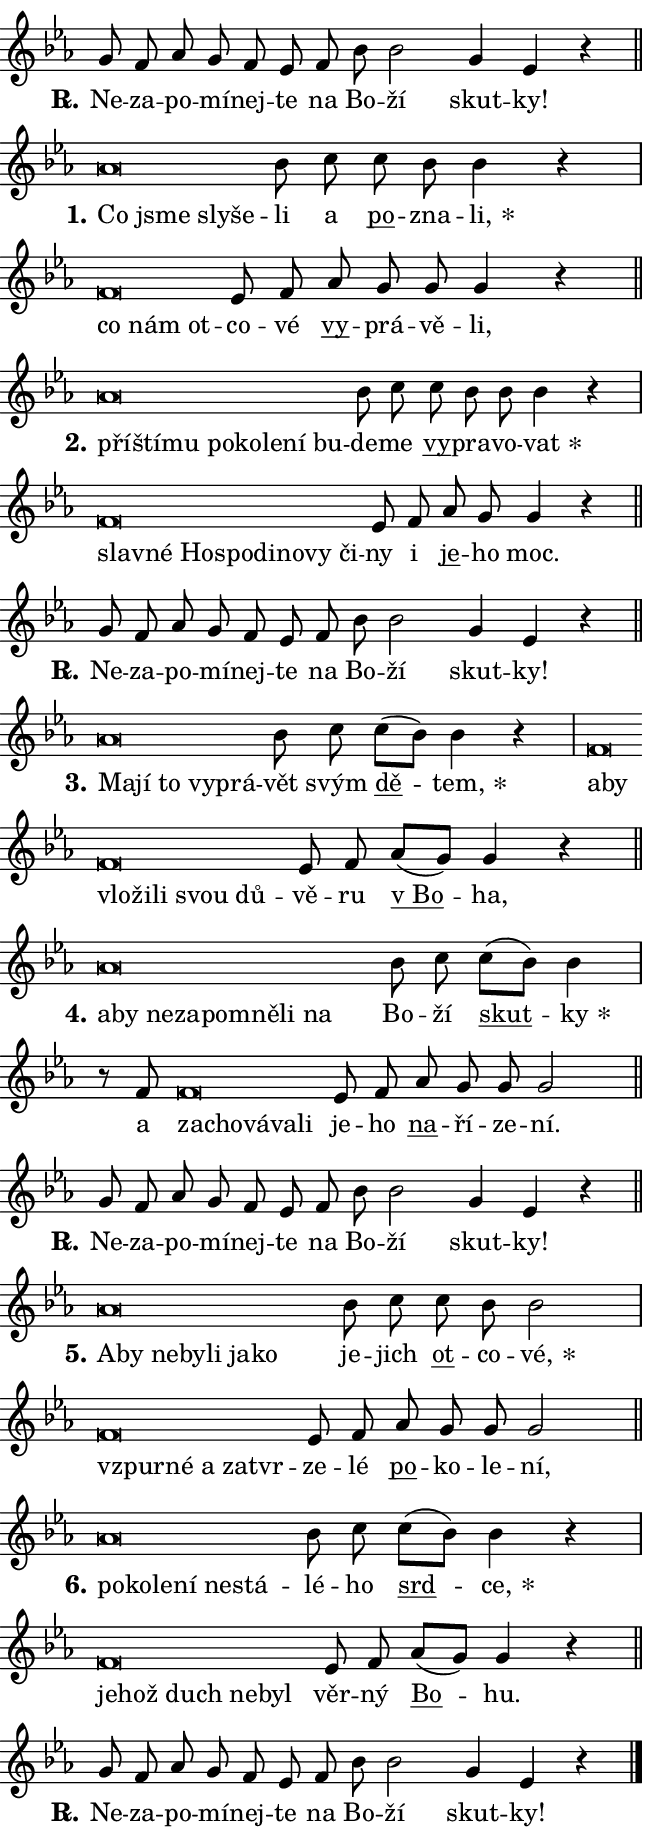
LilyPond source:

\version "2.24.0"
\header { tagline = "" }
\paper {
  indent = 0\cm
  top-margin = 0\cm
  right-margin = 0.13\cm % to fit lyric hyphens
  bottom-margin = 0\cm
  left-margin = 0\cm
  paper-width = 11\cm
  page-breaking = #ly:one-page-breaking
  system-system-spacing.basic-distance = #11
  score-system-spacing.basic-distance = #11
  ragged-last = ##f
}


%% Author: Thomas Morley
%% https://lists.gnu.org/archive/html/lilypond-user/2020-05/msg00002.html
#(define (line-position grob)
"Returns position of @var[grob} in current system:
   @code{'start}, if at first time-step
   @code{'end}, if at last time-step
   @code{'middle} otherwise
"
  (let* ((col (ly:item-get-column grob))
         (ln (ly:grob-object col 'left-neighbor))
         (rn (ly:grob-object col 'right-neighbor))
         (col-to-check-left (if (ly:grob? ln) ln col))
         (col-to-check-right (if (ly:grob? rn) rn col))
         (break-dir-left
           (and
             (ly:grob-property col-to-check-left 'non-musical #f)
             (ly:item-break-dir col-to-check-left)))
         (break-dir-right
           (and
             (ly:grob-property col-to-check-right 'non-musical #f)
             (ly:item-break-dir col-to-check-right))))
        (cond ((eqv? 1 break-dir-left) 'start)
              ((eqv? -1 break-dir-right) 'end)
              (else 'middle))))

#(define (tranparent-at-line-position vctor)
  (lambda (grob)
  "Relying on @code{line-position} select the relevant enry from @var{vctor}.
Used to determine transparency,"
    (case (line-position grob)
      ((end) (not (vector-ref vctor 0)))
      ((middle) (not (vector-ref vctor 1)))
      ((start) (not (vector-ref vctor 2))))))

noteHeadBreakVisibility =
#(define-music-function (break-visibility)(vector?)
"Makes @code{NoteHead}s transparent relying on @var{break-visibility}"
#{
  \override NoteHead.transparent =
    #(tranparent-at-line-position break-visibility)
#})

#(define delete-ledgers-for-transparent-note-heads
  (lambda (grob)
    "Reads whether a @code{NoteHead} is transparent.
If so this @code{NoteHead} is removed from @code{'note-heads} from
@var{grob}, which is supposed to be @code{LedgerLineSpanner}.
As a result ledgers are not printed for this @code{NoteHead}"
    (let* ((nhds-array (ly:grob-object grob 'note-heads))
           (nhds-list
             (if (ly:grob-array? nhds-array)
                 (ly:grob-array->list nhds-array)
                 '()))
           ;; Relies on the transparent-property being done before
           ;; Staff.LedgerLineSpanner.after-line-breaking is executed.
           ;; This is fragile ...
           (to-keep
             (remove
               (lambda (nhd)
                 (ly:grob-property nhd 'transparent #f))
               nhds-list)))
      ;; TODO find a better method to iterate over grob-arrays, similiar
      ;; to filter/remove etc for lists
      ;; For now rebuilt from scratch
      (set! (ly:grob-object grob 'note-heads)  '())
      (for-each
        (lambda (nhd)
          (ly:pointer-group-interface::add-grob grob 'note-heads nhd))
        to-keep))))

squashNotes = {
  \override NoteHead.X-extent = #'(-0.2 . 0.2)
  \override NoteHead.Y-extent = #'(-0.75 . 0)
  \override NoteHead.stencil =
    #(lambda (grob)
       (let ((pos (ly:grob-property grob 'staff-position)))
         (begin
           (if (< pos -7) (display "ERROR: Lower brevis then expected\n") (display ""))
           (if (<= pos -6) ly:text-interface::print ly:note-head::print))))
}
unSquashNotes = {
  \revert NoteHead.X-extent
  \revert NoteHead.Y-extent
  \revert NoteHead.stencil
}

hideNotes = \noteHeadBreakVisibility #begin-of-line-visible
unHideNotes = \noteHeadBreakVisibility #all-visible

% work-around for resetting accidentals
% https://lilypond.org/doc/v2.23/Documentation/notation/displaying-rhythms#unmetered-music
cadenzaMeasure = {
  \cadenzaOff
  \partial 1024 s1024
  \cadenzaOn
}

#(define-markup-command (accent layout props text) (markup?)
  "Underline accented syllable"
  (interpret-markup layout props
    #{\markup \override #'(offset . 4.3) \underline { #text }#}))

responsum = \markup \concat {
  "R" \hspace #-1.05 \path #0.1 #'((moveto 0 0.07) (lineto 0.9 0.8)) \hspace #0.05 "."
}

spaceSize = #0.6828661417322834 % exact space size for TeX Gyre Schola

\layout {
  \context {
    \Staff
    \remove "Time_signature_engraver"
    \override LedgerLineSpanner.after-line-breaking = #delete-ledgers-for-transparent-note-heads
  }
  \context {
    \Lyrics {
      \override LyricSpace.minimum-distance = \spaceSize
      \override LyricText.font-name = #"TeX Gyre Schola"
      \override LyricText.font-size = 1
      \override StanzaNumber.font-name = #"TeX Gyre Schola Bold"
      \override StanzaNumber.font-size = 1
    }
  }
  \context {
    \Score 
    \override NoteHead.text =
      #(lambda (grob) 
        (let ((pos (ly:grob-property grob 'staff-position)))
          #{\markup {
            \combine
              \halign #-0.55 \raise #(if (= pos -6) 0 0.5) \override #'(thickness . 2) \draw-line #'(3.2 . 0)
              \musicglyph "noteheads.sM1"
          }#}))
  }
}

% magnetic-lyrics.ily
%
%   written by
%     Jean Abou Samra <jean@abou-samra.fr>
%     Werner Lemberg <wl@gnu.org>
%
%   adapted by
%     Jiri Hon <jiri.hon@gmail.com>
%
% Version 2022-Apr-15

% https://www.mail-archive.com/lilypond-user@gnu.org/msg149350.html

#(define (Left_hyphen_pointer_engraver context)
   "Collect syllable-hyphen-syllable occurrences in lyrics and store
them in properties.  This engraver only looks to the left.  For
example, if the lyrics input is @code{foo -- bar}, it does the
following.

@itemize @bullet
@item
Set the @code{text} property of the @code{LyricHyphen} grob between
@q{foo} and @q{bar} to @code{foo}.

@item
Set the @code{left-hyphen} property of the @code{LyricText} grob with
text @q{foo} to the @code{LyricHyphen} grob between @q{foo} and
@q{bar}.
@end itemize

Use this auxiliary engraver in combination with the
@code{lyric-@/text::@/apply-@/magnetic-@/offset!} hook."
   (let ((hyphen #f)
         (text #f))
     (make-engraver
      (acknowledgers
       ((lyric-syllable-interface engraver grob source-engraver)
        (set! text grob)))
      (end-acknowledgers
       ((lyric-hyphen-interface engraver grob source-engraver)
        ;(when (not (grob::has-interface grob 'lyric-space-interface))
          (set! hyphen grob)));)
      ((stop-translation-timestep engraver)
       (when (and text hyphen)
         (ly:grob-set-object! text 'left-hyphen hyphen))
       (set! text #f)
       (set! hyphen #f)))))

#(define (lyric-text::apply-magnetic-offset! grob)
   "If the space between two syllables is less than the value in
property @code{LyricText@/.details@/.squash-threshold}, move the right
syllable to the left so that it gets concatenated with the left
syllable.

Use this function as a hook for
@code{LyricText@/.after-@/line-@/breaking} if the
@code{Left_@/hyphen_@/pointer_@/engraver} is active."
   (let ((hyphen (ly:grob-object grob 'left-hyphen #f)))
     (when hyphen
       (let ((left-text (ly:spanner-bound hyphen LEFT)))
         (when (grob::has-interface left-text 'lyric-syllable-interface)
           (let* ((common (ly:grob-common-refpoint grob left-text X))
                  (this-x-ext (ly:grob-extent grob common X))
                  (left-x-ext
                   (begin
                     ;; Trigger magnetism for left-text.
                     (ly:grob-property left-text 'after-line-breaking)
                     (ly:grob-extent left-text common X)))
                  ;; `delta` is the gap width between two syllables.
                  (delta (- (interval-start this-x-ext)
                            (interval-end left-x-ext)))
                  (details (ly:grob-property grob 'details))
                  (threshold (assoc-get 'squash-threshold details 0.2)))
             (when (< delta threshold)
               (let* (;; We have to manipulate the input text so that
                      ;; ligatures crossing syllable boundaries are not
                      ;; disabled.  For languages based on the Latin
                      ;; script this is essentially a beautification.
                      ;; However, for non-Western scripts it can be a
                      ;; necessity.
                      (lt (ly:grob-property left-text 'text))
                      (rt (ly:grob-property grob 'text))
                      (is-space (grob::has-interface hyphen 'lyric-space-interface))
                      (space (if is-space " " ""))
                      (extra-delta (if is-space spaceSize 0))
                      ;; Append new syllable.
                      (ltrt-space (if (and (string? lt) (string? rt))
                                (string-append lt space rt)
                                (make-concat-markup (list lt space rt))))
                      ;; Right-align `ltrt` to the right side.
                      (ltrt-space-markup (grob-interpret-markup
                               grob
                               (make-translate-markup
                                (cons (interval-length this-x-ext) 0)
                                (make-right-align-markup ltrt-space)))))
                 (begin
                   ;; Don't print `left-text`.
                   (ly:grob-set-property! left-text 'stencil #f)
                   ;; Set text and stencil (which holds all collected
                   ;; syllables so far) and shift it to the left.
                   (ly:grob-set-property! grob 'text ltrt-space)
                   (ly:grob-set-property! grob 'stencil ltrt-space-markup)
                   (ly:grob-translate-axis! grob (- (- delta extra-delta)) X))))))))))


#(define (lyric-hyphen::displace-bounds-first grob)
   ;; Make very sure this callback isn't triggered too early.
   (let ((left (ly:spanner-bound grob LEFT))
         (right (ly:spanner-bound grob RIGHT)))
     (ly:grob-property left 'after-line-breaking)
     (ly:grob-property right 'after-line-breaking)
     (ly:lyric-hyphen::print grob)))

squashThreshold = #0.4

\layout {
  \context {
    \Lyrics
    \consists #Left_hyphen_pointer_engraver
    \override LyricText.after-line-breaking =
      #lyric-text::apply-magnetic-offset!
    \override LyricHyphen.stencil = #lyric-hyphen::displace-bounds-first
    \override LyricText.details.squash-threshold = \squashThreshold
    \override LyricHyphen.minimum-distance = 0
    \override LyricHyphen.minimum-length = \squashThreshold
  }
}

squashText = \override LyricText.details.squash-threshold = 9999
unSquashText = \override LyricText.details.squash-threshold = \squashThreshold

leftText = \override LyricText.self-alignment-X = #LEFT
unLeftText = \revert LyricText.self-alignment-X

starOffset = #(lambda (grob) 
                (let ((x_offset (ly:self-alignment-interface::aligned-on-x-parent grob)))
                  (if (= x_offset 0) 0 (+ x_offset 1.2))))

star = #(define-music-function (syllable)(string?)
"Append star separator at the end of a syllable"
#{
  \once \override LyricText.X-offset = #starOffset
  \lyricmode { \markup {
    #syllable
    \override #'((font-name . "TeX Gyre Schola Bold")) \hspace #0.2 \lower #0.65 \larger "*"
  } }
#})

starAccent = #(define-music-function (syllable)(string?)
"Append star separator at the end of a syllable and make accent"
#{
  \once \override LyricText.X-offset = #starOffset
  \lyricmode { \markup {
    \accent #syllable
    \override #'((font-name . "TeX Gyre Schola Bold")) \hspace #0.2 \lower #0.65 \larger "*"
  } }
#})

breath = #(define-music-function (syllable)(string?)
"Append breathing indicator at the end of a syllable"
#{
  \lyricmode { \markup { #syllable "+" } }
#})

optionalBreath = #(define-music-function (syllable)(string?)
"Append optional breathing indicator at the end of a syllable"
#{
  \lyricmode { \markup { #syllable "(+)" } }
#})


\score {
    <<
        \new Voice = "melody" { \cadenzaOn \key es \major \relative { g'8 f as g f es \bar "" f bes bes2 g4 es r \cadenzaMeasure \bar "||" \break } }
        \new Lyrics \lyricsto "melody" { \lyricmode { \set stanza = \responsum
Ne -- za -- po -- mí -- nej -- te na Bo -- ží skut -- ky! } }
    >>
    \layout {}
}

\score {
    <<
        \new Voice = "melody" { \cadenzaOn \key es \major \relative { \squashNotes as'\breve*1/16 \hideNotes \breve*1/16 \bar "" \breve*1/16 \breve*1/16 \bar "" \unHideNotes \unSquashNotes bes8 c \bar "" c bes bes4 r \cadenzaMeasure \bar "|" \squashNotes f\breve*1/16 \hideNotes \breve*1/16 \breve*1/16 \bar "" \unHideNotes \unSquashNotes es8 f \bar "" as g g g4 r \cadenzaMeasure \bar "||" \break } }
        \new Lyrics \lyricsto "melody" { \lyricmode { \set stanza = "1."
\leftText Co \squashText jsme sly -- še -- \unLeftText \unSquashText li a \markup \accent po -- zna -- \star li, \leftText co \squashText nám ot -- \unLeftText \unSquashText co -- vé \markup \accent vy -- prá -- vě -- li, } }
    >>
    \layout {}
}

\score {
    <<
        \new Voice = "melody" { \cadenzaOn \key es \major \relative { \squashNotes as'\breve*1/16 \hideNotes \breve*1/16 \bar "" \breve*1/16 \bar "" \breve*1/16 \bar "" \breve*1/16 \bar "" \breve*1/16 \bar "" \breve*1/16 \breve*1/16 \bar "" \unHideNotes \unSquashNotes bes8 c \bar "" c bes bes bes4 r \cadenzaMeasure \bar "|" \squashNotes f\breve*1/16 \hideNotes \breve*1/16 \bar "" \breve*1/16 \bar "" \breve*1/16 \bar "" \breve*1/16 \bar "" \breve*1/16 \bar "" \breve*1/16 \breve*1/16 \bar "" \unHideNotes \unSquashNotes es8 f \bar "" as g g4 r \cadenzaMeasure \bar "||" \break } }
        \new Lyrics \lyricsto "melody" { \lyricmode { \set stanza = "2."
\leftText pří -- \squashText ští -- mu po -- ko -- le -- ní bu -- \unLeftText \unSquashText de -- me \markup \accent vy -- pra -- vo -- \star vat \leftText slav -- \squashText né Ho -- spo -- di -- no -- vy či -- \unLeftText \unSquashText ny i \markup \accent je -- ho moc. } }
    >>
    \layout {}
}

\score {
    <<
        \new Voice = "melody" { \cadenzaOn \key es \major \relative { g'8 f as g f es \bar "" f bes bes2 g4 es r \cadenzaMeasure \bar "||" \break } }
        \new Lyrics \lyricsto "melody" { \lyricmode { \set stanza = \responsum
Ne -- za -- po -- mí -- nej -- te na Bo -- ží skut -- ky! } }
    >>
    \layout {}
}

\score {
    <<
        \new Voice = "melody" { \cadenzaOn \key es \major \relative { \squashNotes as'\breve*1/16 \hideNotes \breve*1/16 \bar "" \breve*1/16 \bar "" \breve*1/16 \breve*1/16 \bar "" \unHideNotes \unSquashNotes bes8 c \bar "" c[( bes)] bes4 r \cadenzaMeasure \bar "|" \squashNotes f\breve*1/16 \hideNotes \breve*1/16 \bar "" \breve*1/16 \bar "" \breve*1/16 \bar "" \breve*1/16 \bar "" \breve*1/16 \breve*1/16 \bar "" \unHideNotes \unSquashNotes es8 f \bar "" as[( g)] g4 r \cadenzaMeasure \bar "||" \break } }
        \new Lyrics \lyricsto "melody" { \lyricmode { \set stanza = "3."
\leftText Ma -- \squashText jí to vy -- prá -- \unLeftText \unSquashText vět svým \markup \accent dě -- \star tem, \leftText a -- \squashText by vlo -- ži -- li svou dů -- \unLeftText \unSquashText vě -- ru \markup \accent "v Bo" -- ha, } }
    >>
    \layout {}
}

\score {
    <<
        \new Voice = "melody" { \cadenzaOn \key es \major \relative { \squashNotes as'\breve*1/16 \hideNotes \breve*1/16 \bar "" \breve*1/16 \bar "" \breve*1/16 \bar "" \breve*1/16 \bar "" \breve*1/16 \bar "" \breve*1/16 \breve*1/16 \bar "" \unHideNotes \unSquashNotes bes8 c \bar "" c[( bes)] bes4 \cadenzaMeasure \bar "|" r8 f8 \squashNotes f\breve*1/16 \hideNotes \breve*1/16 \bar "" \breve*1/16 \bar "" \breve*1/16 \breve*1/16 \bar "" \unHideNotes \unSquashNotes es8 f \bar "" as g g g2 \cadenzaMeasure \bar "||" \break } }
        \new Lyrics \lyricsto "melody" { \lyricmode { \set stanza = "4."
\leftText a -- \squashText by ne -- za -- po -- mně -- li na \unLeftText \unSquashText Bo -- ží \markup \accent skut -- \star ky a \leftText za -- \squashText cho -- vá -- va -- li \unLeftText \unSquashText je -- ho \markup \accent na -- ří -- ze -- ní. } }
    >>
    \layout {}
}

\score {
    <<
        \new Voice = "melody" { \cadenzaOn \key es \major \relative { g'8 f as g f es \bar "" f bes bes2 g4 es r \cadenzaMeasure \bar "||" \break } }
        \new Lyrics \lyricsto "melody" { \lyricmode { \set stanza = \responsum
Ne -- za -- po -- mí -- nej -- te na Bo -- ží skut -- ky! } }
    >>
    \layout {}
}

\score {
    <<
        \new Voice = "melody" { \cadenzaOn \key es \major \relative { \squashNotes as'\breve*1/16 \hideNotes \breve*1/16 \bar "" \breve*1/16 \bar "" \breve*1/16 \bar "" \breve*1/16 \bar "" \breve*1/16 \breve*1/16 \bar "" \unHideNotes \unSquashNotes bes8 c \bar "" c bes bes2 \cadenzaMeasure \bar "|" \squashNotes f\breve*1/16 \hideNotes \breve*1/16 \bar "" \breve*1/16 \bar "" \breve*1/16 \breve*1/16 \bar "" \unHideNotes \unSquashNotes es8 f \bar "" as g g g2 \cadenzaMeasure \bar "||" \break } }
        \new Lyrics \lyricsto "melody" { \lyricmode { \set stanza = "5."
\leftText A -- \squashText by ne -- by -- li ja -- ko \unLeftText \unSquashText je -- jich \markup \accent ot -- co -- \star vé, \leftText vzpur -- \squashText né a za -- tvr -- \unLeftText \unSquashText ze -- lé \markup \accent po -- ko -- le -- ní, } }
    >>
    \layout {}
}

\score {
    <<
        \new Voice = "melody" { \cadenzaOn \key es \major \relative { \squashNotes as'\breve*1/16 \hideNotes \breve*1/16 \bar "" \breve*1/16 \bar "" \breve*1/16 \bar "" \breve*1/16 \breve*1/16 \bar "" \unHideNotes \unSquashNotes bes8 c \bar "" c[( bes)] bes4 r \cadenzaMeasure \bar "|" \squashNotes f\breve*1/16 \hideNotes \breve*1/16 \bar "" \breve*1/16 \bar "" \breve*1/16 \breve*1/16 \bar "" \unHideNotes \unSquashNotes es8 f \bar "" as[( g)] g4 r \cadenzaMeasure \bar "||" \break } }
        \new Lyrics \lyricsto "melody" { \lyricmode { \set stanza = "6."
\leftText po -- \squashText ko -- le -- ní ne -- stá -- \unLeftText \unSquashText lé -- ho \markup \accent srd -- \star ce, \leftText je -- \squashText hož duch ne -- byl \unLeftText \unSquashText věr -- ný \markup \accent Bo -- hu. } }
    >>
    \layout {}
}

\score {
    <<
        \new Voice = "melody" { \cadenzaOn \key es \major \relative { g'8 f as g f es \bar "" f bes bes2 g4 es r \cadenzaMeasure \bar "||" \break } \bar "|." }
        \new Lyrics \lyricsto "melody" { \lyricmode { \set stanza = \responsum
Ne -- za -- po -- mí -- nej -- te na Bo -- ží skut -- ky! } }
    >>
    \layout {}
}
